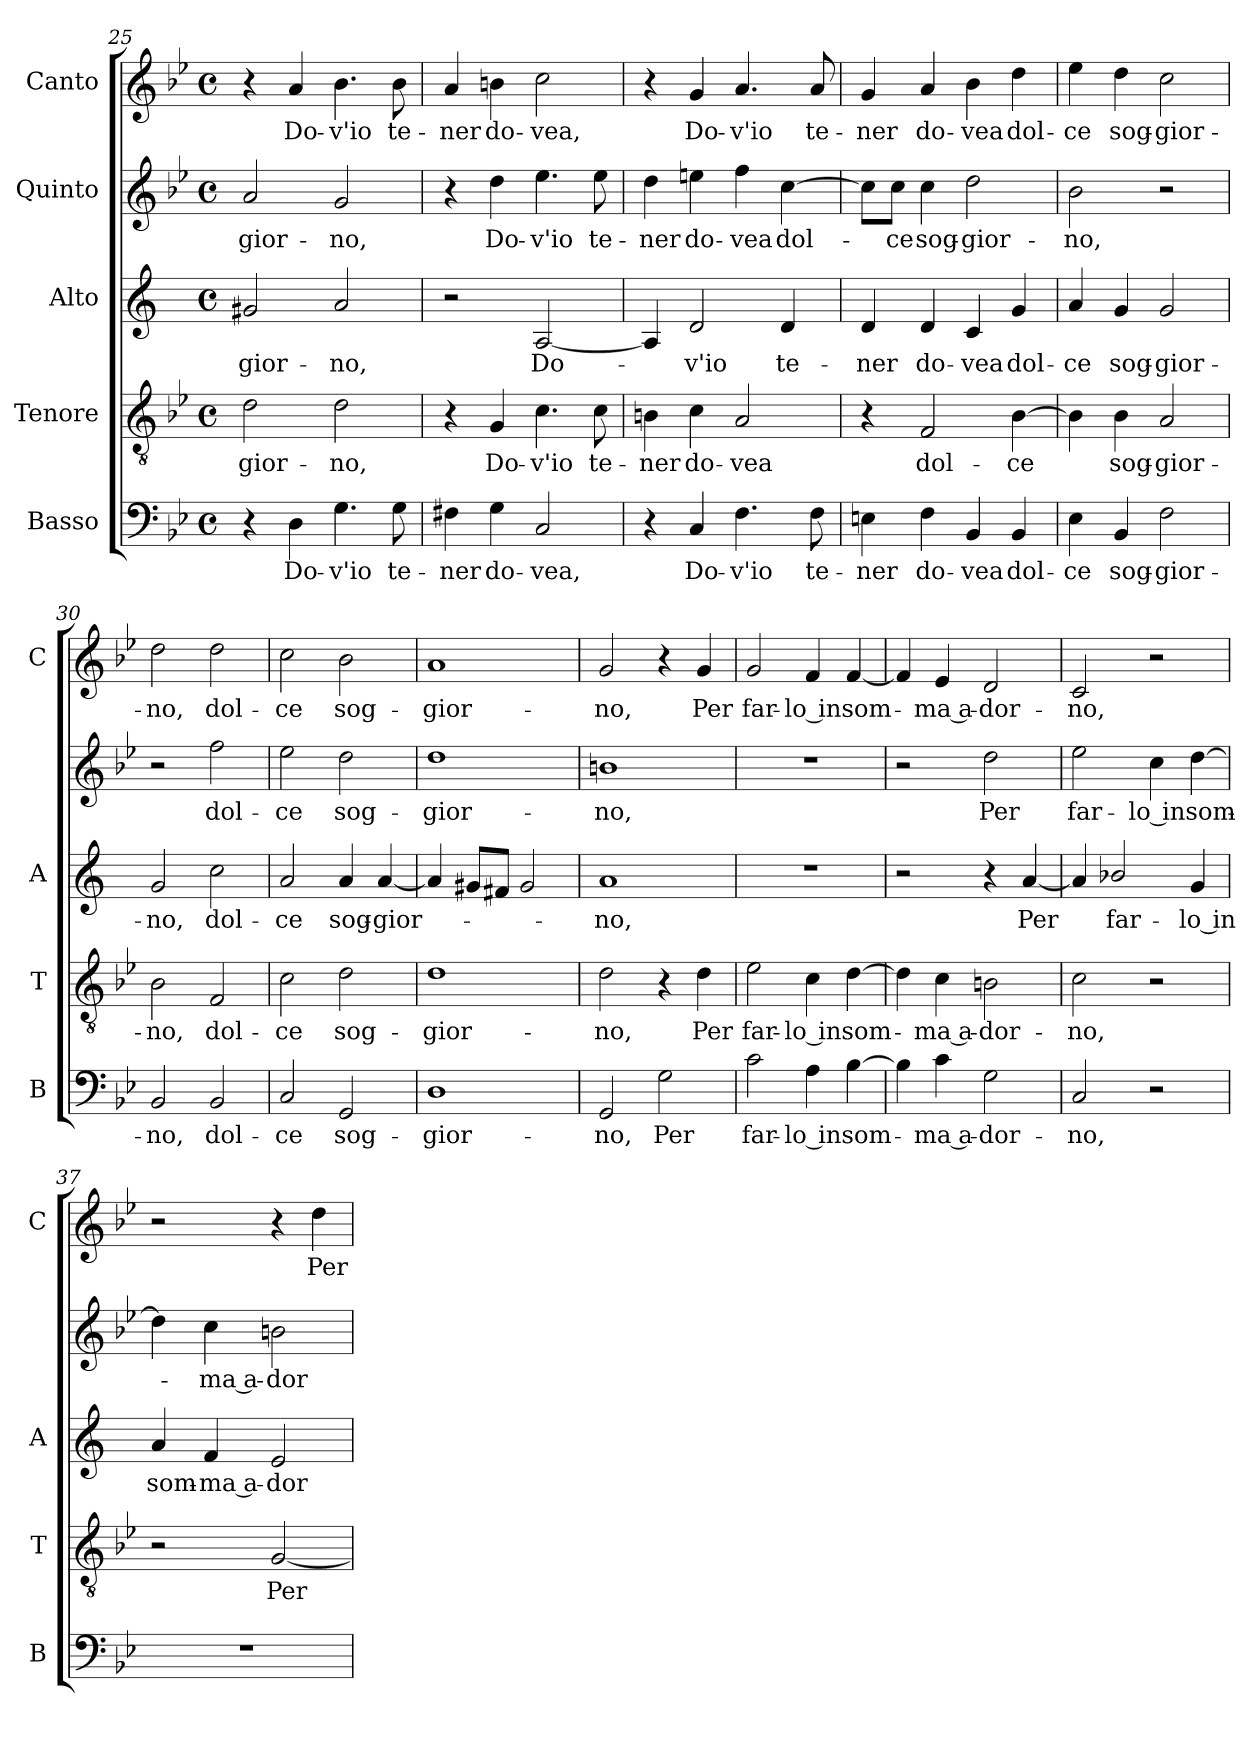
**kern	**text	**kern	**text	**kern	**text	**kern	**text	**kern	**text
*part5	*part5	*part4	*part4	*part3	*part3	*part2	*part2	*part1	*part1
*staff5	*staff5	*staff4	*staff4	*staff3	*staff3	*staff2	*staff2	*staff1	*staff1
*I"Basso	*	*I"Tenore	*	*I"Alto	*	*I"Quinto	*	*I"Canto	*
*I'B	*	*I'T	*	*I'A	*	*	*	*I'C	*
*clefF4	*	*clefGv2	*	*clefG2	*	*clefG2	*	*clefG2	*
*	*	*	*	*ITrd1c2	*	*	*	*	*
*k[b-e-]	*	*k[b-e-]	*	*k[b-e-]	*	*k[b-e-]	*	*k[b-e-]	*
*B-:	*	*B-:	*	*B-:	*	*B-:	*	*B-:	*
*M4/4	*	*M4/4	*	*M4/4	*	*M4/4	*	*M4/4	*
*met(c)	*	*met(c)	*	*met(c)	*	*met(c)	*	*met(c)	*
=25	=25	=25	=25	=25	=25	=25	=25	=25	=25
!	!	!	!LO:LY:b	!	!LO:LY:b	!	!LO:LY:b	!	!
4r	.	2d\	-gior-	2f#X/	-gior-	2a/	-gior-	4r	.
!	!LO:LY:b	!	!	!	!	!	!	!	!LO:LY:b
4D\	Do-	.	.	.	.	.	.	4a/	Do-
!	!LO:LY:b	!	!LO:LY:b	!	!LO:LY:b	!	!LO:LY:b	!	!LO:LY:b
4.G\	-v'io	2d\	-no,	2g/	-no,	2g/	-no,	4.b-\	-v'io
!	!LO:LY:b	!	!	!	!	!	!	!	!LO:LY:b
8G\	te-	.	.	.	.	.	.	8b-\	te-
!!LO:LB:g=z
=26	=26	=26	=26	=26	=26	=26	=26	=26	=26
!	!LO:LY:b	!	!	!	!	!	!	!	!LO:LY:b
4F#X\	-ner	4r	.	2r	.	4r	.	4a/	-ner
!	!LO:LY:b	!	!LO:LY:b	!	!	!	!LO:LY:b	!	!LO:LY:b
4G\	do-	4G/	Do-	.	.	4dd\	Do-	4bn\	do-
!	!LO:LY:b	!	!LO:LY:b	!	!LO:LY:b	!	!LO:LY:b	!	!LO:LY:b
2C/	-vea,	4.c\	-v'io	[2G/	Do-	4.ee-\	-v'io	2cc\	-vea,
!	!	!	!LO:LY:b	!	!	!	!LO:LY:b	!	!
.	.	8c\	te-	.	.	8ee-\	te-	.	.
=27	=27	=27	=27	=27	=27	=27	=27	=27	=27
!	!	!	!LO:LY:b	!	!	!	!LO:LY:b	!	!
4r	.	4Bn\	-ner	4G/]	.	4dd\	-ner	4r	.
!	!LO:LY:b	!	!LO:LY:b	!	!LO:LY:b	!	!LO:LY:b	!	!LO:LY:b
4C/	Do-	4c\	do-	2c/	-v'io	4een\	do-	4g/	Do-
!	!LO:LY:b	!	!LO:LY:b	!	!	!	!LO:LY:b	!	!LO:LY:b
4.F\	-v'io	2A/	-vea	.	.	4ff\	-vea	4.a/	-v'io
!	!	!	!	!	!LO:LY:b	!	!LO:LY:b	!	!
.	.	.	.	4c/	te-	[4cc\	dol-	.	.
!	!LO:LY:b	!	!	!	!	!	!	!	!LO:LY:b
8F\	te-	.	.	.	.	.	.	8a/	te-
=28	=28	=28	=28	=28	=28	=28	=28	=28	=28
!	!LO:LY:b	!	!	!	!LO:LY:b	!	!	!	!LO:LY:b
4En\	-ner	4r	.	4c/	-ner	8cc\L]	.	4g/	-ner
!	!	!	!	!	!	!	!LO:LY:b	!	!
.	.	.	.	.	.	8cc\J	-ce	.	.
!	!LO:LY:b	!	!LO:LY:b	!	!LO:LY:b	!	!LO:LY:b	!	!LO:LY:b
4F\	do-	2F/	dol-	4c/	do-	4cc\	sog-	4a/	do-
!	!LO:LY:b	!	!	!	!LO:LY:b	!	!LO:LY:b	!	!LO:LY:b
4BB-/	-vea	.	.	4B-/	-vea	2dd\	-gior-	4b-\	-vea
!	!LO:LY:b	!	!LO:LY:b	!	!LO:LY:b	!	!	!	!LO:LY:b
4BB-/	dol-	[4B-\	-ce	4f/	dol-	.	.	4dd\	dol-
=29	=29	=29	=29	=29	=29	=29	=29	=29	=29
!	!LO:LY:b	!	!	!	!LO:LY:b	!	!LO:LY:b	!	!LO:LY:b
4E-\	-ce	4B-\]	.	4g/	-ce	2b-\	-no,	4ee-\	-ce
!	!LO:LY:b	!	!LO:LY:b	!	!LO:LY:b	!	!	!	!LO:LY:b
4BB-/	sog-	4B-\	sog-	4f/	sog-	.	.	4dd\	sog-
!	!LO:LY:b	!	!LO:LY:b	!	!LO:LY:b	!	!	!	!LO:LY:b
2F\	-gior-	2A/	-gior-	2f/	-gior-	2r	.	2cc\	-gior-
=30	=30	=30	=30	=30	=30	=30	=30	=30	=30
!	!LO:LY:b	!	!LO:LY:b	!	!LO:LY:b	!	!	!	!LO:LY:b
2BB-/	-no,	2B-\	-no,	2f/	-no,	2r	.	2dd\	-no,
!	!LO:LY:b	!	!LO:LY:b	!	!LO:LY:b	!	!LO:LY:b	!	!LO:LY:b
2BB-/	dol-	2F/	dol-	2b-\	dol-	2ff\	dol-	2dd\	dol-
=31	=31	=31	=31	=31	=31	=31	=31	=31	=31
!	!LO:LY:b	!	!LO:LY:b	!	!LO:LY:b	!	!LO:LY:b	!	!LO:LY:b
2C/	-ce	2c\	-ce	2g/	-ce	2ee-\	-ce	2cc\	-ce
!	!LO:LY:b	!	!LO:LY:b	!	!LO:LY:b	!	!LO:LY:b	!	!LO:LY:b
2GG/	sog-	2d\	sog-	4g/	sog-	2dd\	sog-	2b-\	sog-
!	!	!	!	!	!LO:LY:b	!	!	!	!
.	.	.	.	[4g/	-gior-	.	.	.	.
=32	=32	=32	=32	=32	=32	=32	=32	=32	=32
!	!LO:LY:b	!	!LO:LY:b	!	!	!	!LO:LY:b	!	!LO:LY:b
1D	-gior-	1d	-gior-	4g/]	.	1dd	-gior-	1a	-gior-
.	.	.	.	8f#X/L	.	.	.	.	.
.	.	.	.	8en/J	.	.	.	.	.
.	.	.	.	2f#/	.	.	.	.	.
!!LO:LB:g=z
=33	=33	=33	=33	=33	=33	=33	=33	=33	=33
!	!LO:LY:b	!	!LO:LY:b	!	!LO:LY:b	!	!LO:LY:b	!	!LO:LY:b
2GG/	-no,	2d\	-no,	1g	-no,	1bn	-no,	2g/	-no,
!	!LO:LY:b	!	!	!	!	!	!	!	!
2G\	Per	4r	.	.	.	.	.	4r	.
!	!	!	!LO:LY:b	!	!	!	!	!	!LO:LY:b
.	.	4d\	Per	.	.	.	.	4g/	Per
=34	=34	=34	=34	=34	=34	=34	=34	=34	=34
!	!LO:LY:b	!	!LO:LY:b	!	!	!	!	!	!LO:LY:b
2c\	far-	2e-\	far-	1r	.	1r	.	2g/	far-
!	!LO:LY:b	!	!LO:LY:b	!	!	!	!	!	!LO:LY:b
4A\	-lo in	4c\	-lo in	.	.	.	.	4f/	-lo in
!	!LO:LY:b	!	!LO:LY:b	!	!	!	!	!	!LO:LY:b
[4B-\	som-	[4d\	som-	.	.	.	.	[4f/	som-
=35	=35	=35	=35	=35	=35	=35	=35	=35	=35
4B-\]	.	4d\]	.	2r	.	2r	.	4f/]	.
!	!LO:LY:b	!	!LO:LY:b	!	!	!	!	!	!LO:LY:b
4c\	-ma a-	4c\	-ma a-	.	.	.	.	4e-/	-ma a-
!	!LO:LY:b	!	!LO:LY:b	!	!	!	!LO:LY:b	!	!LO:LY:b
2G\	-dor-	2Bn\	-dor-	4r	.	2dd\	Per	2d/	-dor-
!	!	!	!	!	!LO:LY:b	!	!	!	!
.	.	.	.	[4g/	Per	.	.	.	.
=36	=36	=36	=36	=36	=36	=36	=36	=36	=36
!	!LO:LY:b	!	!LO:LY:b	!	!	!	!LO:LY:b	!	!LO:LY:b
2C/	-no,	2c\	-no,	4g/]	.	2ee-\	far-	2c/	-no,
!	!	!	!	!	!LO:LY:b	!	!	!	!
.	.	.	.	2a-X/	far-	.	.	.	.
!	!	!	!	!	!	!	!LO:LY:b	!	!
2r	.	2r	.	.	.	4cc\	-lo in	2r	.
!	!	!	!	!	!LO:LY:b	!	!LO:LY:b	!	!
.	.	.	.	4f/	-lo in	[4dd\	som-	.	.
=37	=37	=37	=37	=37	=37	=37	=37	=37	=37
!	!	!	!	!	!LO:LY:b	!	!	!	!
1r	.	2r	.	4g/	som-	4dd\]	.	2r	.
!	!	!	!	!	!LO:LY:b	!	!LO:LY:b	!	!
.	.	.	.	4e-/	-ma a-	4cc\	-ma a-	.	.
!	!	!	!LO:LY:b	!	!LO:LY:b	!	!LO:LY:b	!	!
.	.	[2G/	Per	2d/	-dor-	2bn\	-dor-	4r	.
!	!	!	!	!	!	!	!	!	!LO:LY:b
.	.	.	.	.	.	.	.	4dd\	Per
=	=	=	=	=	=	=	=	=	=
*-	*-	*-	*-	*-	*-	*-	*-	*-	*-
